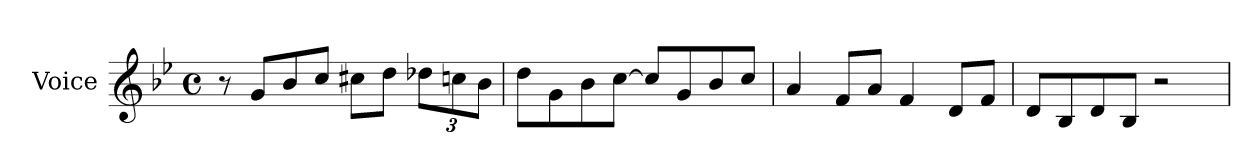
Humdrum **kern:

**kern
*part1
*staff1
*I"Voice
*I'Voice
*clefG2
*k[b-e-]
*M4/4
*met(c)
=1
8r
8g/L
8b-/
8cc/J
8cc#X\L
8dd\J
12dd-X\L
12ccn\
12b-\J
=2
8dd\L
8g\
8b-\
[>8cc\J
8cc/L]
8g/
8b-/
8cc/J
=3
4a/
8f/L
8a/J
4f/
8d/L
8f/J
=4
8d/L
8B-/
8d/
8B-/J
2rcc
=
*-
